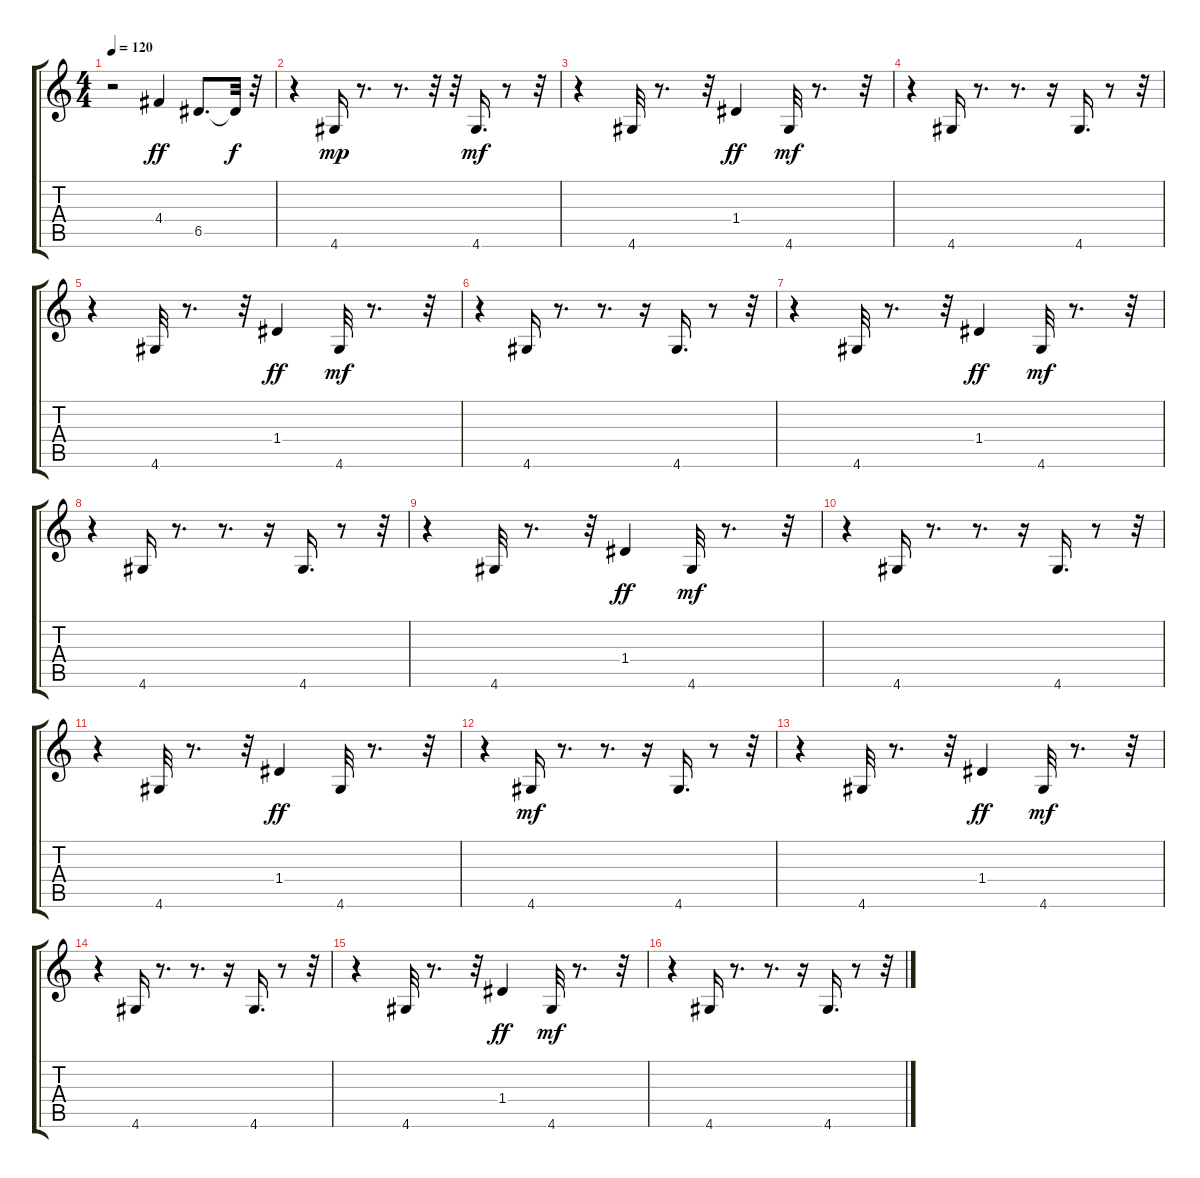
\track "" {instrument acousticguitarsteel}
\staff {score tabs}
\tuning (E4 B3 G3 D3 A2 E2) {hide}
\ts (4 4)
\tempo 120
\clef g2
\ks c
r.2{dy ff} 4.4.4 6.5.8{d} 6.5{t}.32{dy f} r.32 |
r.4 4.6.16{dy mp} r.8{d} r.8{d} r.32 r.32 4.6.16{d dy mf} r.8 r.32 |
r.4 4.6.32 r.8{d} r.32 1.4.4{dy ff} 4.6.32{dy mf} r.8{d} r.32 |
r.4 4.6.16 r.8{d} r.8{d} r.16 4.6.16{d} r.8 r.32 |
r.4 4.6.32 r.8{d} r.32 1.4.4{dy ff} 4.6.32{dy mf} r.8{d} r.32 |
r.4 4.6.16 r.8{d} r.8{d} r.16 4.6.16{d} r.8 r.32 |
r.4 4.6.32 r.8{d} r.32 1.4.4{dy ff} 4.6.32{dy mf} r.8{d} r.32 |
r.4 4.6.16 r.8{d} r.8{d} r.16 4.6.16{d} r.8 r.32 |
r.4 4.6.32 r.8{d} r.32 1.4.4{dy ff} 4.6.32{dy mf} r.8{d} r.32 |
r.4 4.6.16 r.8{d} r.8{d} r.16 4.6.16{d} r.8 r.32 |
r.4 4.6.32 r.8{d} r.32 1.4.4{dy ff} 4.6.32 r.8{d} r.32 |
r.4 4.6.16{dy mf} r.8{d} r.8{d} r.16 4.6.16{d} r.8 r.32 |
r.4 4.6.32 r.8{d} r.32 1.4.4{dy ff} 4.6.32{dy mf} r.8{d} r.32 |
r.4 4.6.16 r.8{d} r.8{d} r.16 4.6.16{d} r.8 r.32 |
r.4 4.6.32 r.8{d} r.32 1.4.4{dy ff} 4.6.32{dy mf} r.8{d} r.32 |
r.4 4.6.16 r.8{d} r.8{d} r.16 4.6.16{d} r.8 r.32
